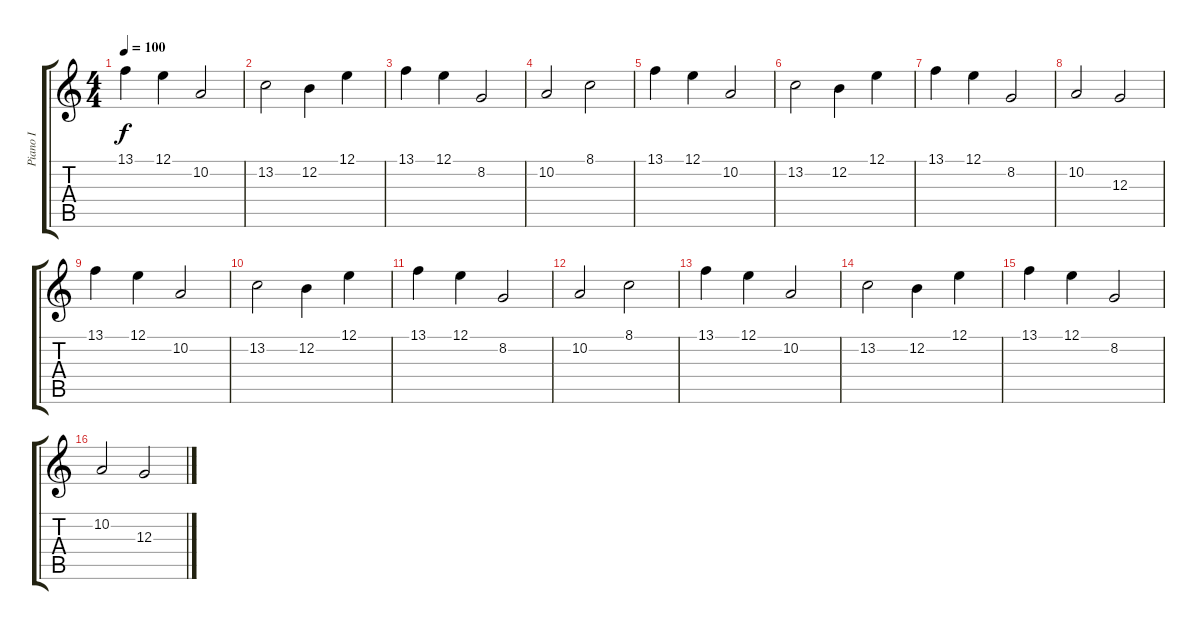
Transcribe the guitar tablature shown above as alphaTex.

\track ("Piano I" "Piano I") {instrument acousticgrandpiano}
\staff {score tabs}
\tuning (E4 B3 G3 D3 A2 E2) {hide}
\ts (4 4)
\tempo 100
\clef g2
\ks c
13.1.4{dy f} 12.1.4 10.2.2 |
13.2.2 12.2.4 12.1.4 |
13.1.4 12.1.4 8.2.2 |
10.2.2 8.1.2 |
13.1.4 12.1.4 10.2.2 |
13.2.2 12.2.4 12.1.4 |
13.1.4 12.1.4 8.2.2 |
10.2.2 12.3.2 |
13.1.4 12.1.4 10.2.2 |
13.2.2 12.2.4 12.1.4 |
13.1.4 12.1.4 8.2.2 |
10.2.2 8.1.2 |
13.1.4 12.1.4 10.2.2 |
13.2.2 12.2.4 12.1.4 |
13.1.4 12.1.4 8.2.2 |
10.2.2 12.3.2
